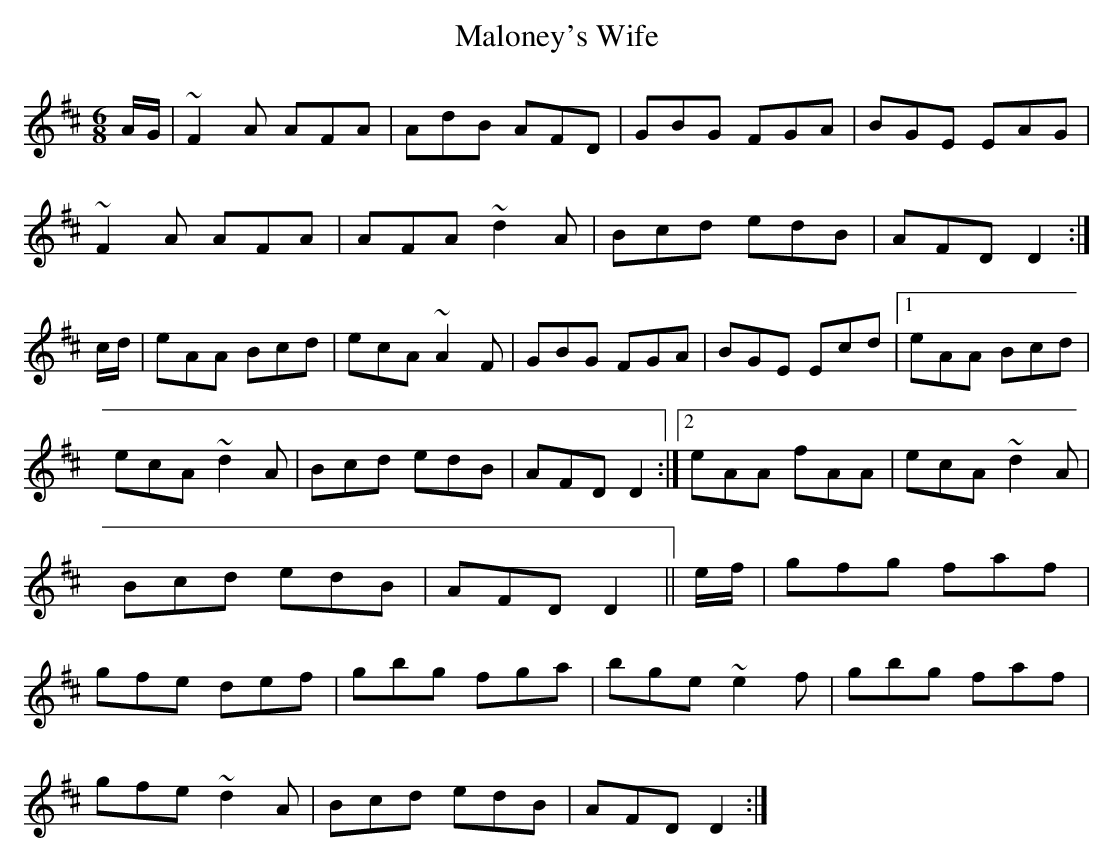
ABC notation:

X:1
T:Maloney's Wife
M:6/8
L:1/8
K:D
A/G/|~F2A AFA|AdB AFD|GBG FGA|BGE EAG|!
~F2A AFA|AFA ~d2A|Bcd edB|AFD D2:|!
c/d/|eAA Bcd|ecA ~A2F|GBG FGA|BGE Ecd|1 eAA Bcd|!
ecA ~d2A|Bcd edB|AFD D2:|2 eAA fAA|ecA ~d2A|!
Bcd edB|AFD D2||e/f/|gfg faf|!
gfe def|gbg fga|bge ~e2f|gbg faf|!
gfe ~d2A|Bcd edB|AFD D2:|
